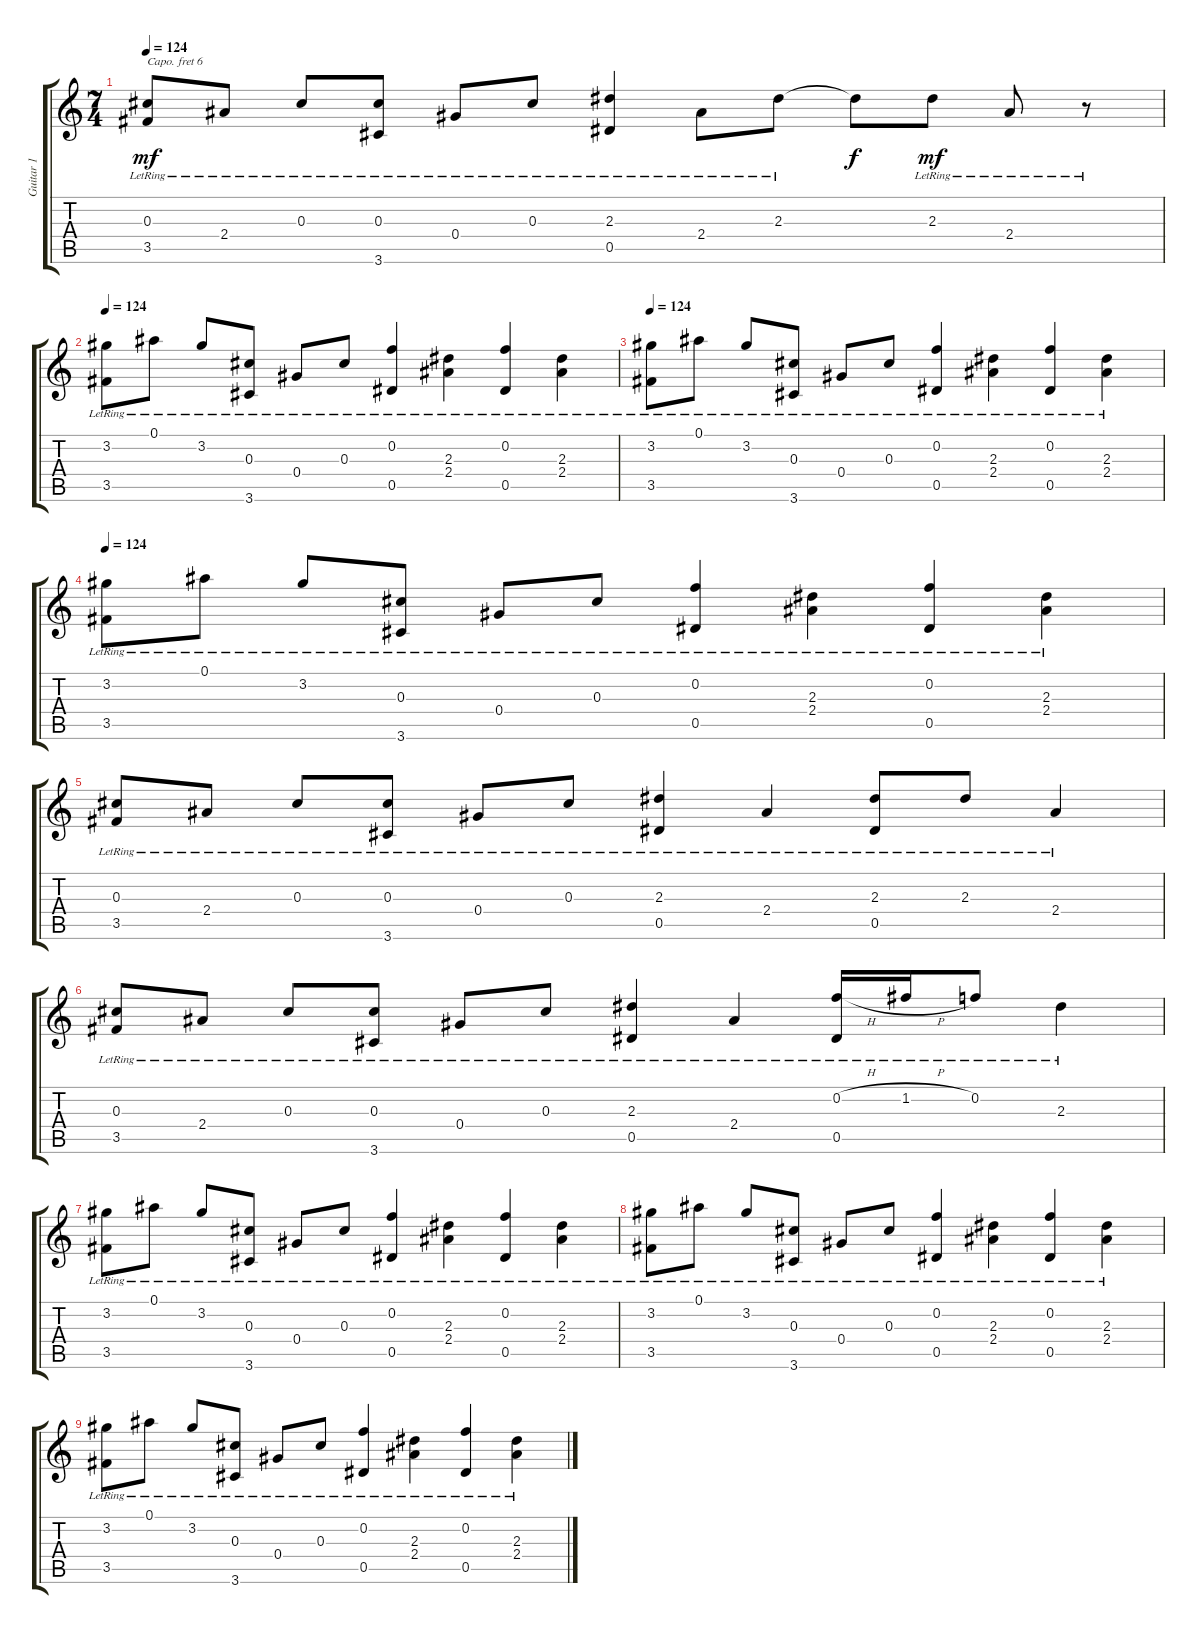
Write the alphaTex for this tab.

\track ("Guitar 1" "Guitar 1") {instrument acousticguitarsteel}
\staff {score tabs}
\capo 6
\tuning (E4 B3 G3 D3 A2 E2) {hide}
\ts (7 4)
\tempo 124
\clef g2
\ks c
(0.3{lr} 3.5{lr}).8{dy mf} 2.4{lr}.8 0.3{lr}.8 (0.3{lr} 3.6{lr}).8 0.4{lr}.8 0.3{lr}.8 (2.3{lr} 0.5{lr}).4 2.4{lr}.8 2.3{lr}.8 2.3{t}.8{dy f} 2.3{lr}.8{dy mf} 2.4{lr}.8 r.8 |
\tempo 124
(3.2{lr} 3.5{lr}).8 0.1{lr}.8 3.2{lr}.8 (0.3{lr} 3.6{lr}).8 0.4{lr}.8 0.3{lr}.8 (0.2{lr} 0.5{lr}).4 (2.3{lr} 2.4{lr}).4 (0.2{lr} 0.5{lr}).4 (2.3{lr} 2.4{lr}).4 |
\tempo 124
(3.2{lr} 3.5{lr}).8 0.1{lr}.8 3.2{lr}.8 (0.3{lr} 3.6{lr}).8 0.4{lr}.8 0.3{lr}.8 (0.2{lr} 0.5{lr}).4 (2.3{lr} 2.4{lr}).4 (0.2{lr} 0.5{lr}).4 (2.3{lr} 2.4{lr}).4 |
\tempo 124
(3.2{lr} 3.5{lr}).8 0.1{lr}.8 3.2{lr}.8 (0.3{lr} 3.6{lr}).8 0.4{lr}.8 0.3{lr}.8 (0.2{lr} 0.5{lr}).4 (2.3{lr} 2.4{lr}).4 (0.2{lr} 0.5{lr}).4 (2.3{lr} 2.4{lr}).4 |
(0.3{lr} 3.5{lr}).8 2.4{lr}.8 0.3{lr}.8 (0.3{lr} 3.6{lr}).8 0.4{lr}.8 0.3{lr}.8 (2.3{lr} 0.5{lr}).4 2.4{lr}.4 (2.3{lr} 0.5{lr}).8 2.3{lr}.8 2.4{lr}.4 |
(0.3{lr} 3.5{lr}).8 2.4{lr}.8 0.3{lr}.8 (0.3{lr} 3.6{lr}).8 0.4{lr}.8 0.3{lr}.8 (2.3{lr} 0.5{lr}).4 2.4{lr}.4 (0.2{h lr} 0.5{lr}).16 1.2{h lr}.16 0.2{lr}.8 2.3{lr}.4 |
(3.2{lr} 3.5{lr}).8 0.1{lr}.8 3.2{lr}.8 (0.3{lr} 3.6{lr}).8 0.4{lr}.8 0.3{lr}.8 (0.2{lr} 0.5{lr}).4 (2.3{lr} 2.4{lr}).4 (0.2{lr} 0.5{lr}).4 (2.3{lr} 2.4{lr}).4 |
(3.2{lr} 3.5{lr}).8 0.1{lr}.8 3.2{lr}.8 (0.3{lr} 3.6{lr}).8 0.4{lr}.8 0.3{lr}.8 (0.2{lr} 0.5{lr}).4 (2.3{lr} 2.4{lr}).4 (0.2{lr} 0.5{lr}).4 (2.3{lr} 2.4{lr}).4 |
(3.2{lr} 3.5{lr}).8 0.1{lr}.8 3.2{lr}.8 (0.3{lr} 3.6{lr}).8 0.4{lr}.8 0.3{lr}.8 (0.2{lr} 0.5{lr}).4 (2.3{lr} 2.4{lr}).4 (0.2{lr} 0.5{lr}).4 (2.3{lr} 2.4{lr}).4
